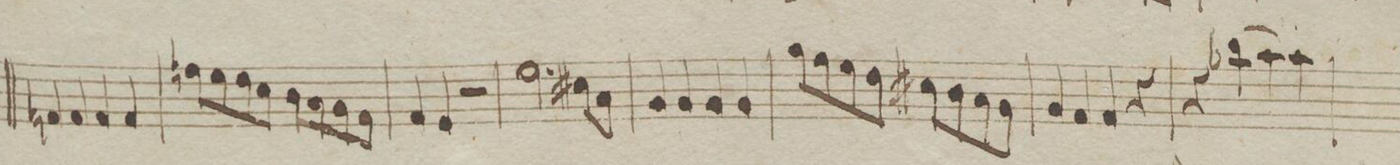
**kern	**dynam
*I"Violin 1mo	*
*clefG2	*
*k[f#]	*
*met(C.|)	*
*M4/4	*
4fn/	.
4f/	.
4f/	.
4f/	.
=107	=107
8ffn\L	.
8ee\	.
8dd\	.
8cc\J	.
8b\L	.
8a\	.
8g\	.
8f#\J	.
=108	=108
4f#/	.
4e/	.
2r	.
=109	=109
2.ee\	.
8cc#X\L	.
8a\J	.
=110	=110
4g/	.
4g/	.
4g/	.
4g/	.
=111	=111
8gg\L	.
8ff#\	.
8ee\	.
8dd\J	.
8cc#X\L	.
8b\	.
8a\	.
8g\J	.
=112	=112
4g/	.
4f#/	.
4f#/	.
4r	.
=113	=113
4r	.
(4bb-X\	.
4aa\)	.
4aa\	.
=114	=114
*-	*-
